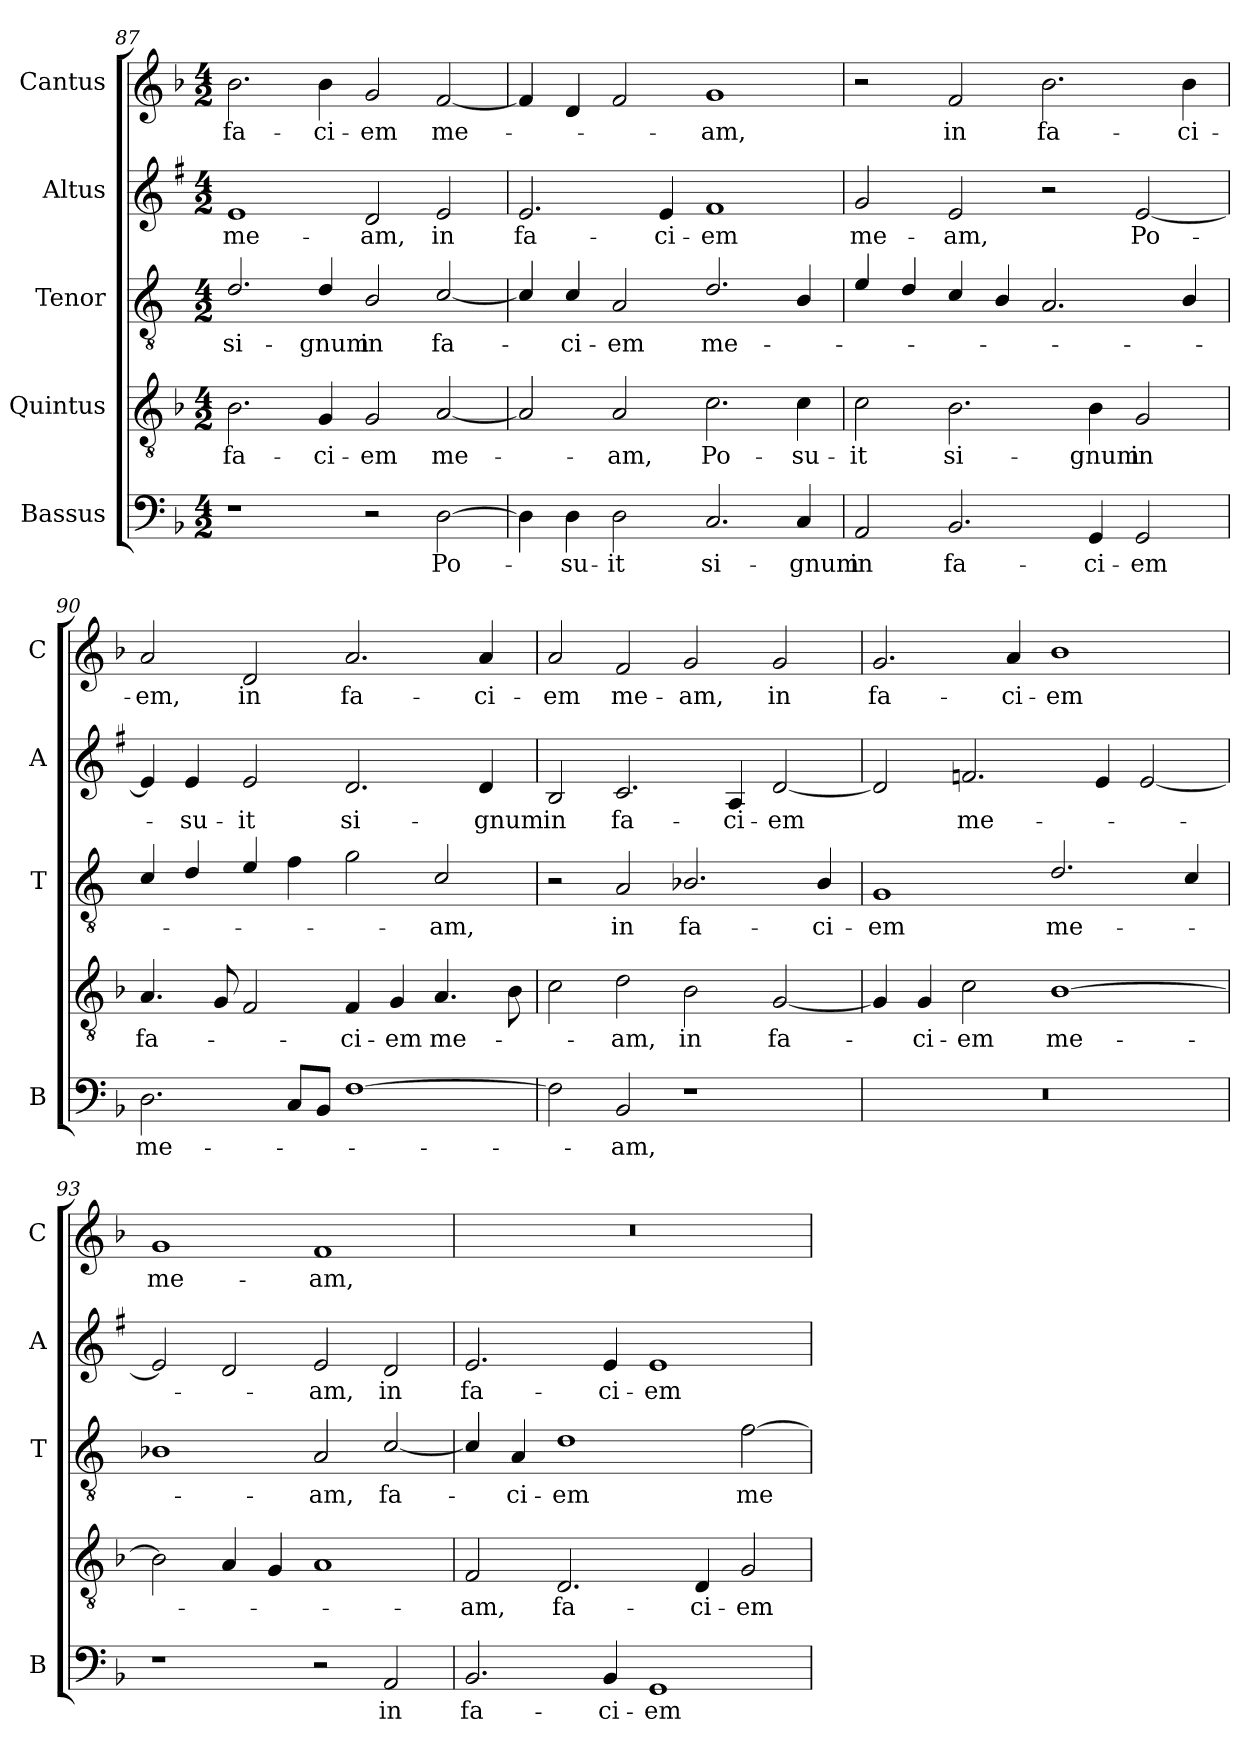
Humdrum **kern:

**kern	**text	**kern	**text	**kern	**text	**kern	**text	**kern	**text
*part5	*part5	*part4	*part4	*part3	*part3	*part2	*part2	*part1	*part1
*staff5	*staff5	*staff4	*staff4	*staff3	*staff3	*staff2	*staff2	*staff1	*staff1
*I"Bassus	*	*I"Quintus	*	*I"Tenor	*	*I"Altus	*	*I"Cantus	*
*I'B	*	*	*	*I'T	*	*I'A	*	*I'C	*
*clefF4	*	*clefGv2	*	*clefGv2	*	*clefG2	*	*clefG2	*
*	*	*	*	*ITrd4c7	*	*ITrd1c2	*	*	*
*k[b-]	*	*k[b-]	*	*k[b-]	*	*k[b-]	*	*k[b-]	*
*F:	*	*F:	*	*F:	*	*F:	*	*F:	*
*M4/2	*	*M4/2	*	*M4/2	*	*M4/2	*	*M4/2	*
=87	=87	=87	=87	=87	=87	=87	=87	=87	=87
!	!	!	!LO:LY:b	!	!LO:LY:b	!	!LO:LY:b	!	!LO:LY:b
1r	.	2.B-\	fa-	2.G/	si-	1d	me-	2.b-\	fa-
!	!	!	!LO:LY:b	!	!LO:LY:b	!	!	!	!LO:LY:b
.	.	4G/	-ci-	4G/	-gnum	.	.	4b-\	-ci-
!	!	!	!LO:LY:b	!	!LO:LY:b	!	!LO:LY:b	!	!LO:LY:b
2r	.	2G/	-em	2E/	in	2c/	-am,	2g/	-em
!	!LO:LY:b	!	!LO:LY:b	!	!LO:LY:b	!	!LO:LY:b	!	!LO:LY:b
[2D\	Po-	[2A/	me-	[2F/	fa-	2d/	in	[2f/	me-
=88	=88	=88	=88	=88	=88	=88	=88	=88	=88
!	!	!	!	!	!	!	!LO:LY:b	!	!
4D\]	.	2A/]	.	4F/]	.	2.d/	fa-	4f/]	.
!	!LO:LY:b	!	!	!	!LO:LY:b	!	!	!	!
4D\	-su-	.	.	4F/	-ci-	.	.	4d/	.
!	!LO:LY:b	!	!LO:LY:b	!	!LO:LY:b	!	!	!	!
2D\	-it	2A/	-am,	2D/	-em	.	.	2f/	.
!	!	!	!	!	!	!	!LO:LY:b	!	!
.	.	.	.	.	.	4d/	-ci-	.	.
!	!LO:LY:b	!	!LO:LY:b	!	!LO:LY:b	!	!LO:LY:b	!	!LO:LY:b
2.C/	si-	2.c\	Po-	2.G/	me-	1e	-em	1g	-am,
!	!LO:LY:b	!	!LO:LY:b	!	!	!	!	!	!
4C/	-gnum	4c\	-su-	4E/	.	.	.	.	.
!!LO:LB:g=z
=89	=89	=89	=89	=89	=89	=89	=89	=89	=89
!	!LO:LY:b	!	!LO:LY:b	!	!	!	!LO:LY:b	!	!
2AA/	in	2c\	-it	4A/	.	2f/	me-	2r	.
.	.	.	.	4G/	.	.	.	.	.
!	!LO:LY:b	!	!LO:LY:b	!	!	!	!LO:LY:b	!	!LO:LY:b
2.BB-/	fa-	2.B-\	si-	4F/	.	2d/	-am,	2f/	in
.	.	.	.	4E/	.	.	.	.	.
!	!	!	!	!	!	!	!	!	!LO:LY:b
.	.	.	.	2.D/	.	2r	.	2.b-\	fa-
!	!LO:LY:b	!	!LO:LY:b	!	!	!	!	!	!
4GG/	-ci-	4B-\	-gnum	.	.	.	.	.	.
!	!LO:LY:b	!	!LO:LY:b	!	!	!	!LO:LY:b	!	!
2GG/	-em	2G/	in	.	.	[2d/	Po-	.	.
!	!	!	!	!	!	!	!	!	!LO:LY:b
.	.	.	.	4E/	.	.	.	4b-\	-ci-
=90	=90	=90	=90	=90	=90	=90	=90	=90	=90
!	!LO:LY:b	!	!LO:LY:b	!	!	!	!	!	!LO:LY:b
2.D\	me-	4.A/	fa-	4F/	.	4d/]	.	2a/	-em,
!	!	!	!	!	!	!	!LO:LY:b	!	!
.	.	.	.	4G/	.	4d/	-su-	.	.
.	.	8G/	.	.	.	.	.	.	.
!	!	!	!	!	!	!	!LO:LY:b	!	!LO:LY:b
.	.	2F/	.	4A/	.	2d/	-it	2d/	in
8C/L	.	.	.	4B-\	.	.	.	.	.
8BB-/J	.	.	.	.	.	.	.	.	.
!	!	!	!LO:LY:b	!	!	!	!LO:LY:b	!	!LO:LY:b
[1F	.	4F/	-ci-	2c\	.	2.c/	si-	2.a/	fa-
!	!	!	!LO:LY:b	!	!	!	!	!	!
.	.	4G/	-em	.	.	.	.	.	.
!	!	!	!LO:LY:b	!	!LO:LY:b	!	!	!	!
.	.	4.A/	me-	2F/	-am,	.	.	.	.
!	!	!	!	!	!	!	!LO:LY:b	!	!LO:LY:b
.	.	.	.	.	.	4c/	-gnum	4a/	-ci-
.	.	8B-\	.	.	.	.	.	.	.
=91	=91	=91	=91	=91	=91	=91	=91	=91	=91
!	!	!	!	!	!	!	!LO:LY:b	!	!LO:LY:b
2F\]	.	2c\	.	2r	.	2A/	in	2a/	-em
!	!LO:LY:b	!	!LO:LY:b	!	!LO:LY:b	!	!LO:LY:b	!	!LO:LY:b
2BB-/	-am,	2d\	-am,	2D/	in	2.B-/	fa-	2f/	me-
!	!	!	!LO:LY:b	!	!LO:LY:b	!	!	!	!LO:LY:b
1r	.	2B-\	in	2.E-X/	fa-	.	.	2g/	-am,
!	!	!	!	!	!	!	!LO:LY:b	!	!
.	.	.	.	.	.	4G/	-ci-	.	.
!	!	!	!LO:LY:b	!	!	!	!LO:LY:b	!	!LO:LY:b
.	.	[2G/	fa-	.	.	[2c/	-em	2g/	in
!	!	!	!	!	!LO:LY:b	!	!	!	!
.	.	.	.	4E-/	-ci-	.	.	.	.
=92	=92	=92	=92	=92	=92	=92	=92	=92	=92
!	!	!	!	!	!LO:LY:b	!	!	!	!LO:LY:b
0r	.	4G/]	.	1C	-em	2c/]	.	2.g/	fa-
!	!	!	!LO:LY:b	!	!	!	!	!	!
.	.	4G/	-ci-	.	.	.	.	.	.
!	!	!	!LO:LY:b	!	!	!	!LO:LY:b	!	!
.	.	2c\	-em	.	.	2.e-X/	me-	.	.
!	!	!	!	!	!	!	!	!	!LO:LY:b
.	.	.	.	.	.	.	.	4a/	-ci-
!	!	!	!LO:LY:b	!	!LO:LY:b	!	!	!	!LO:LY:b
.	.	[1B-	me-	2.G/	me-	.	.	1b-	-em
.	.	.	.	.	.	4d/	.	.	.
.	.	.	.	.	.	[2d/	.	.	.
.	.	.	.	4F/	.	.	.	.	.
=93	=93	=93	=93	=93	=93	=93	=93	=93	=93
!	!	!	!	!	!	!	!	!	!LO:LY:b
1r	.	2B-\]	.	1E-X	.	2d/]	.	1g	me-
.	.	4A/	.	.	.	2c/	.	.	.
.	.	4G/	.	.	.	.	.	.	.
!	!	!	!	!	!LO:LY:b	!	!LO:LY:b	!	!LO:LY:b
2r	.	1A	.	2D/	-am,	2d/	-am,	1f	-am,
!	!LO:LY:b	!	!	!	!LO:LY:b	!	!LO:LY:b	!	!
2AA/	in	.	.	[2F/	fa-	2c/	in	.	.
!!LO:PB:g=z
=94	=94	=94	=94	=94	=94	=94	=94	=94	=94
!	!LO:LY:b	!	!LO:LY:b	!	!	!	!LO:LY:b	!	!
2.BB-/	fa-	2F/	-am,	4F/]	.	2.d/	fa-	0r	.
!	!	!	!	!	!LO:LY:b	!	!	!	!
.	.	.	.	4D/	-ci-	.	.	.	.
!	!	!	!LO:LY:b	!	!LO:LY:b	!	!	!	!
.	.	2.D/	fa-	1G	-em	.	.	.	.
!	!LO:LY:b	!	!	!	!	!	!LO:LY:b	!	!
4BB-/	-ci-	.	.	.	.	4d/	-ci-	.	.
!	!LO:LY:b	!	!	!	!	!	!LO:LY:b	!	!
1GG	-em	.	.	.	.	1d	-em	.	.
!	!	!	!LO:LY:b	!	!	!	!	!	!
.	.	4D/	-ci-	.	.	.	.	.	.
!	!	!	!LO:LY:b	!	!LO:LY:b	!	!	!	!
.	.	2G/	-em	[2B-\	me-	.	.	.	.
=	=	=	=	=	=	=	=	=	=
*-	*-	*-	*-	*-	*-	*-	*-	*-	*-
